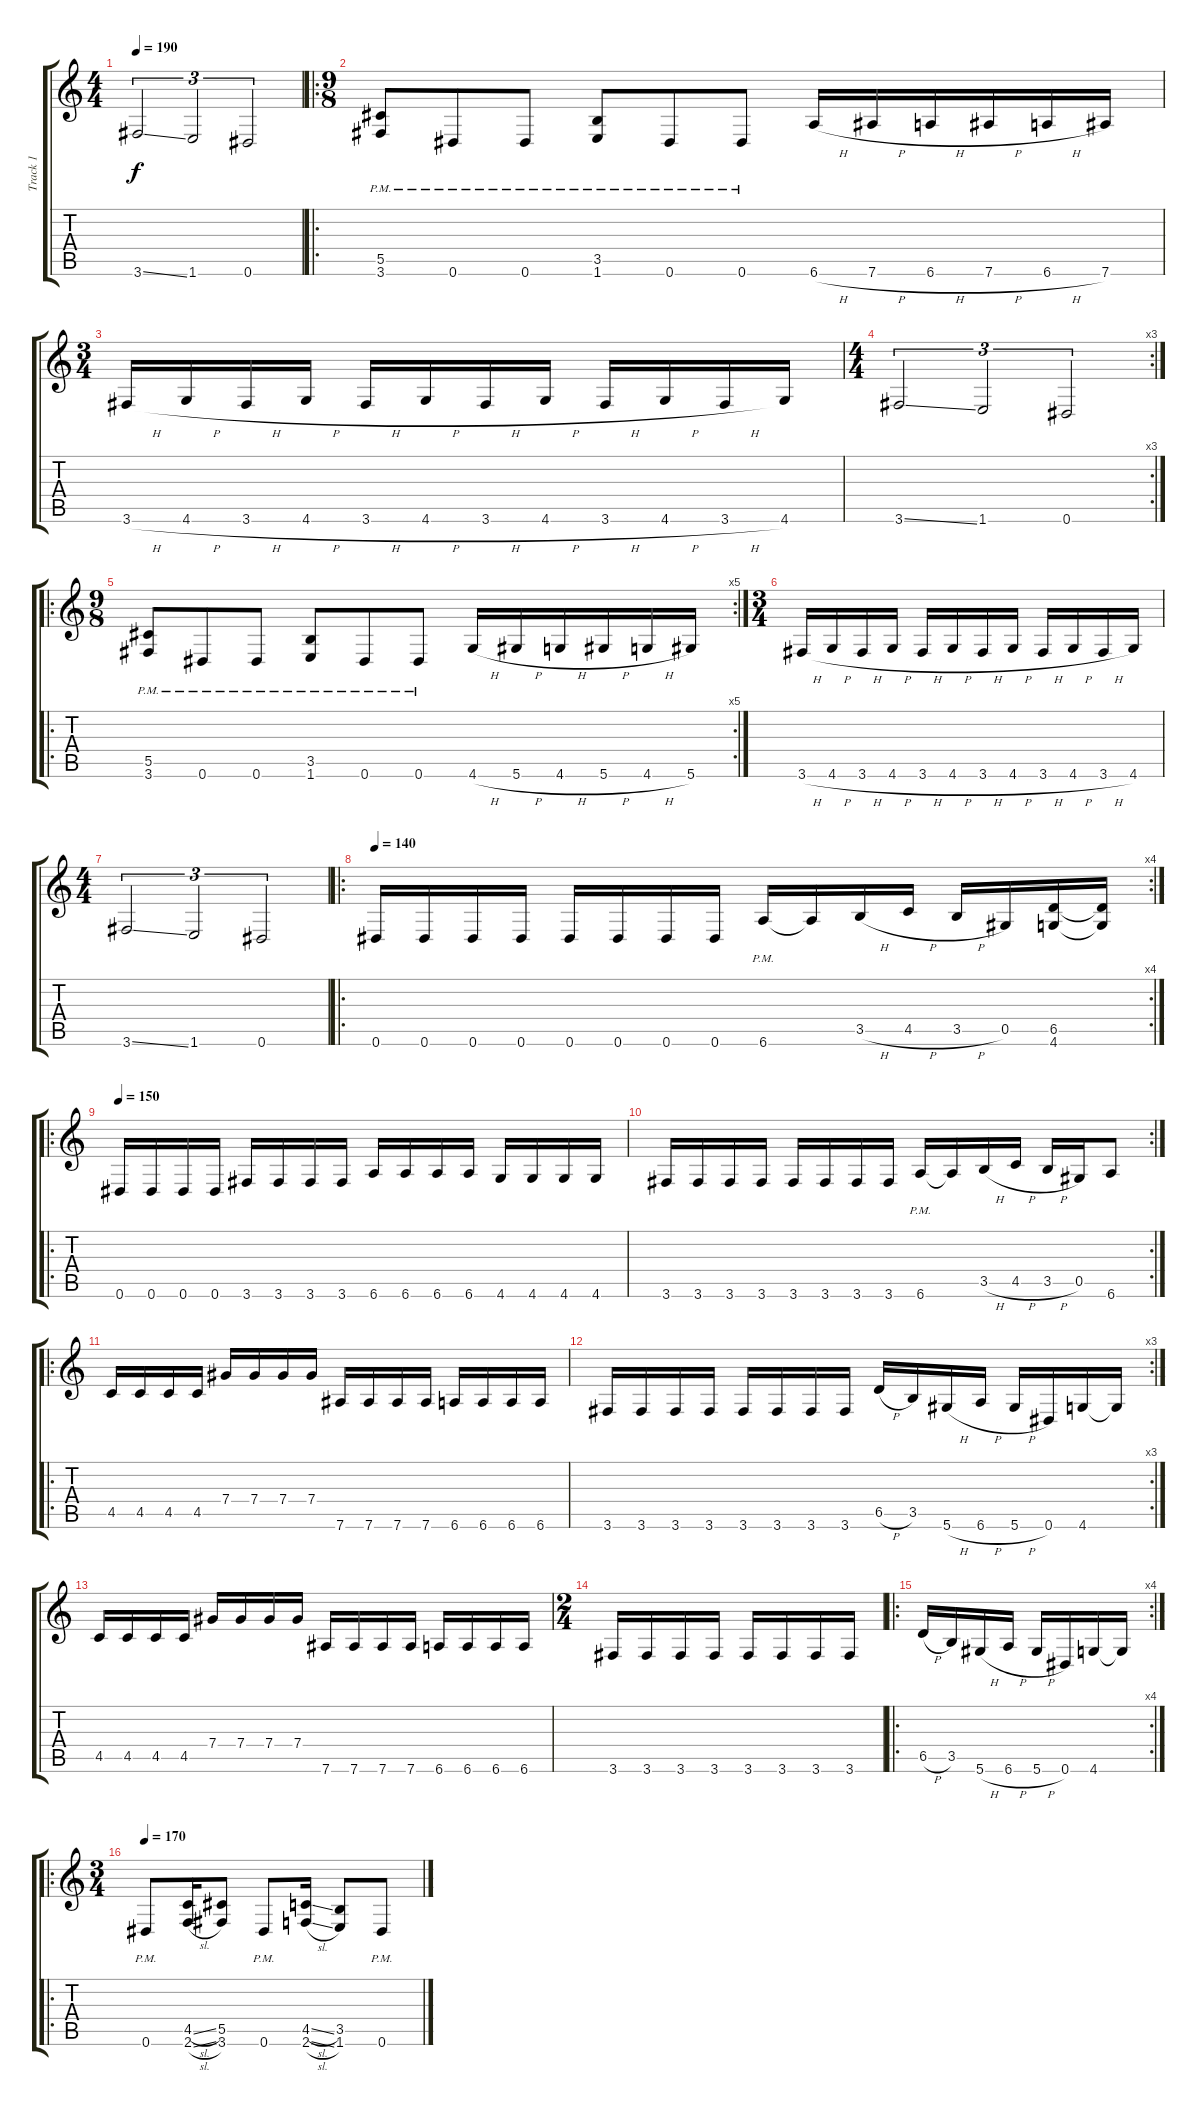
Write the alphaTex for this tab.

\track ("Track 1" "Track 1") {instrument distortionguitar}
\staff {score tabs}
\tuning (Eb4 Bb3 Gb3 Db3 Ab2 Eb2) {hide}
\ts (4 4)
\tempo 190
\clef g2
\ks c
3.6{ss}.2{tu (3 2) dy f} 1.6.2{tu (3 2)} 0.6.2{tu (3 2)} |
\ro
\ts (9 8)
(5.5{pm} 3.6{pm}).8 0.6{pm}.8 0.6{pm}.8 (3.5{pm} 1.6{pm}).8 0.6{pm}.8 0.6{pm}.8 6.6{h}.16 7.6{h}.16 6.6{h}.16 7.6{h}.16 6.6{h}.16 7.6.16 |
\ts (3 4)
3.6{h}.16 4.6{h}.16 3.6{h}.16 4.6{h}.16 3.6{h}.16 4.6{h}.16 3.6{h}.16 4.6{h}.16 3.6{h}.16 4.6{h}.16 3.6{h}.16 4.6.16 |
\rc 3
\ts (4 4)
3.6{ss}.2{tu (3 2)} 1.6.2{tu (3 2)} 0.6.2{tu (3 2)} |
\ro
\rc 5
\ts (9 8)
(5.5{pm} 3.6{pm}).8 0.6{pm}.8 0.6{pm}.8 (3.5{pm} 1.6{pm}).8 0.6{pm}.8 0.6{pm}.8 4.6{h}.16 5.6{h}.16 4.6{h}.16 5.6{h}.16 4.6{h}.16 5.6.16 |
\ts (3 4)
3.6{h}.16 4.6{h}.16 3.6{h}.16 4.6{h}.16 3.6{h}.16 4.6{h}.16 3.6{h}.16 4.6{h}.16 3.6{h}.16 4.6{h}.16 3.6{h}.16 4.6.16 |
\ts (4 4)
3.6{ss}.2{tu (3 2)} 1.6.2{tu (3 2)} 0.6.2{tu (3 2)} |
\ro
\rc 4
\tempo 140
0.6.16 0.6.16 0.6.16 0.6.16 0.6.16 0.6.16 0.6.16 0.6.16 6.6{pm}.16 6.6{t}.16 3.5{h}.16 4.5{h}.16 3.5{h}.16 0.5.16 (6.5 4.6).16 (6.5{t} 4.6{t}).16 |
\ro
\tempo 150
0.6.16 0.6.16 0.6.16 0.6.16 3.6.16 3.6.16 3.6.16 3.6.16 6.6.16 6.6.16 6.6.16 6.6.16 4.6.16 4.6.16 4.6.16 4.6.16 |
\rc 2
3.6.16 3.6.16 3.6.16 3.6.16 3.6.16 3.6.16 3.6.16 3.6.16 6.6{pm}.16 6.6{t}.16 3.5{h}.16 4.5{h}.16 3.5{h}.16 0.5.16 6.6.8 |
\ro
4.5.16 4.5.16 4.5.16 4.5.16 7.4.16 7.4.16 7.4.16 7.4.16 7.6.16 7.6.16 7.6.16 7.6.16 6.6.16 6.6.16 6.6.16 6.6.16 |
\rc 3
3.6.16 3.6.16 3.6.16 3.6.16 3.6.16 3.6.16 3.6.16 3.6.16 6.5{h}.16 3.5.16 5.6{h}.16 6.6{h}.16 5.6{h}.16 0.6.16 4.6.16 4.6{t}.16 |
4.5.16 4.5.16 4.5.16 4.5.16 7.4.16 7.4.16 7.4.16 7.4.16 7.6.16 7.6.16 7.6.16 7.6.16 6.6.16 6.6.16 6.6.16 6.6.16 |
\ts (2 4)
3.6.16 3.6.16 3.6.16 3.6.16 3.6.16 3.6.16 3.6.16 3.6.16 |
\ro
\rc 4
6.5{h}.16 3.5.16 5.6{h}.16 6.6{h}.16 5.6{h}.16 0.6.16 4.6.16 4.6{t}.16 |
\ro
\ts (3 4)
\tempo 170
0.6{pm}.8 (4.5{sl} 2.6{sl}).16 (5.5 3.6).8 0.6{pm}.8 (4.5{sl} 2.6{sl}).16 (3.5 1.6).8 0.6{pm}.8
